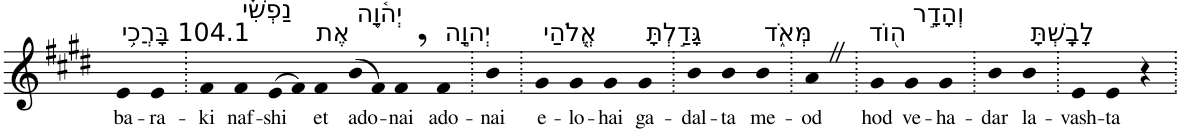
**kern	**text
*part1	*part1
*staff1	*staff1
*I"Piano	*
*I'Pno	*
*clefG2	*
*k[f#c#g#d#]	*
*E:	*
=1	=1
!LO:TX:a:t=104.1 בָּרֲכִ֥י	!
!	!LO:LY:b
4e	ba-
!	!LO:LY:b
4e	-ra-
=2.	=2.
!	!LO:LY:b
4f#	-ki
!LO:TX:a:t=נַפְשִׁ֗י	!
!	!LO:LY:b
4f#	naf-
!	!LO:LY:b
(>8e	-shi
8f#)	.
!LO:TX:a:t=אֶת	!
!	!LO:LY:b
4f#	et
!LO:TX:a:t=יְה֫וָ֥ה	!
!	!LO:LY:b
(>8b	ado-
8f#)	.
!	!LO:LY:b
4f#,	-nai
!LO:TX:a:t=יְהוָ֣ה	!
!	!LO:LY:b
4f#	ado-
=3.	=3.
!	!LO:LY:b
4b	-nai
=4.	=4.
!LO:TX:a:t=אֱ֭לֹהַי	!
!	!LO:LY:b
4g#	e-
!	!LO:LY:b
4g#	-lo-
!	!LO:LY:b
4g#	-hai
!LO:TX:a:t=גָּדַ֣לְתָּ	!
!	!LO:LY:b
4g#	ga-
=5.	=5.
!	!LO:LY:b
4b	-dal-
!	!LO:LY:b
4b	-ta
!LO:TX:a:t=מְּאֹ֑ד	!
!	!LO:LY:b
4b	me-
=6.	=6.
!	!LO:LY:b
4aZ	-od
=7.	=7.
!LO:TX:a:t=ה֭וֹד	!
!	!LO:LY:b
4g#	hod
!LO:TX:a:t=וְהָדָ֣ר	!
!	!LO:LY:b
4g#	ve-
!	!LO:LY:b
4g#	-ha-
=8.	=8.
!	!LO:LY:b
4b	-dar
!LO:TX:a:t=לָבָֽשְׁתָּ	!
!	!LO:LY:b
4b	la-
=9.	=9.
!	!LO:LY:b
4e	-vash-
!	!LO:LY:b
4e	-ta
4r	.
=.	=.
*-	*-
